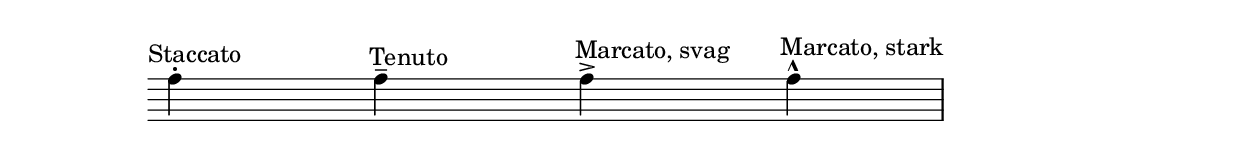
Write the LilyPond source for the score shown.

\version "2.24.0"
\layout {
  \context {
    \Score
    %% Changing the defaults from engraver-init.ly
    measureBarType = " "
    startRepeatBarType = "[|:"
    endRepeatBarType = ":|]"
    doubleRepeatBarType = ":|][|:"
\override SpacingSpanner spacing-increment = 8
  }
}

\score {
    \new Staff {
      \context Voice {
      \omit Score.TimeSignature
      \omit Score.Clef
      \textLengthOn
      \relative c''{\textMark"Staccato" f4^. \textMark"Tenuto"f4^- \textMark"Marcato, svag" f^> \textMark"Marcato, stark" f^^} \bar "|"
      }
    }

  \layout {
}
}
